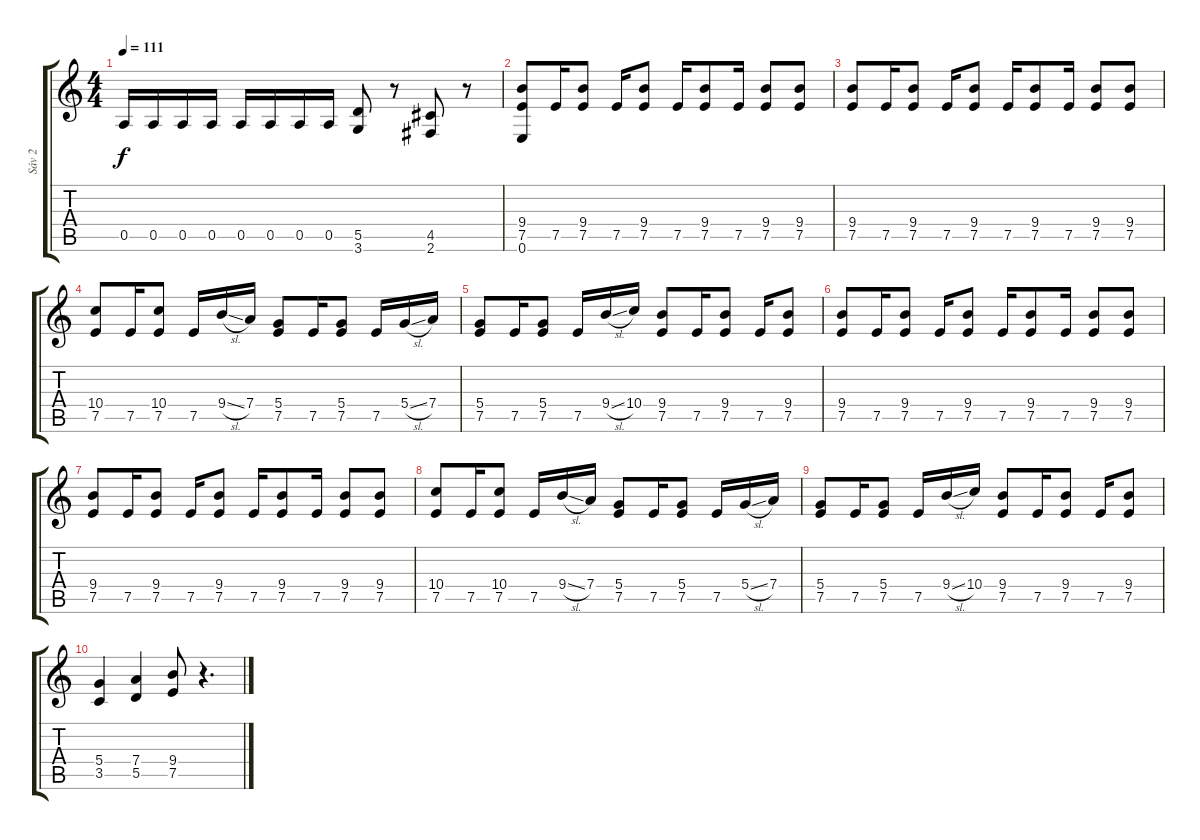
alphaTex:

\track ("Sáv 2" "Sáv 2") {instrument distortionguitar}
\staff {score tabs}
\tuning (E4 B3 G3 D3 A2 E2) {hide}
\ts (4 4)
\tempo 111
\clef g2
\ks c
0.5.16{dy f} 0.5.16 0.5.16 0.5.16 0.5.16 0.5.16 0.5.16 0.5.16 (5.5 3.6).8 r.8 (4.5 2.6).8 r.8 |
(9.4 7.5 0.6).8 7.5.16 (9.4 7.5).8 7.5.16 (9.4 7.5).8 7.5.16 (9.4 7.5).8 7.5.16 (9.4 7.5).8 (9.4 7.5).8 |
(9.4 7.5).8 7.5.16 (9.4 7.5).8 7.5.16 (9.4 7.5).8 7.5.16 (9.4 7.5).8 7.5.16 (9.4 7.5).8 (9.4 7.5).8 |
(10.4 7.5).8 7.5.16 (10.4 7.5).8 7.5.16 9.4{sl}.16 7.4.16 (5.4 7.5).8 7.5.16 (5.4 7.5).8 7.5.16 5.4{sl}.16 7.4.16 |
(5.4 7.5).8 7.5.16 (5.4 7.5).8 7.5.16 9.4{sl}.16 10.4.16 (9.4 7.5).8 7.5.16 (9.4 7.5).8 7.5.16 (9.4 7.5).8 |
(9.4 7.5).8 7.5.16 (9.4 7.5).8 7.5.16 (9.4 7.5).8 7.5.16 (9.4 7.5).8 7.5.16 (9.4 7.5).8 (9.4 7.5).8 |
(9.4 7.5).8 7.5.16 (9.4 7.5).8 7.5.16 (9.4 7.5).8 7.5.16 (9.4 7.5).8 7.5.16 (9.4 7.5).8 (9.4 7.5).8 |
(10.4 7.5).8 7.5.16 (10.4 7.5).8 7.5.16 9.4{sl}.16 7.4.16 (5.4 7.5).8 7.5.16 (5.4 7.5).8 7.5.16 5.4{sl}.16 7.4.16 |
(5.4 7.5).8 7.5.16 (5.4 7.5).8 7.5.16 9.4{sl}.16 10.4.16 (9.4 7.5).8 7.5.16 (9.4 7.5).8 7.5.16 (9.4 7.5).8 |
(5.4 3.5).4 (7.4 5.5).4 (9.4 7.5).8 r.4{d}
